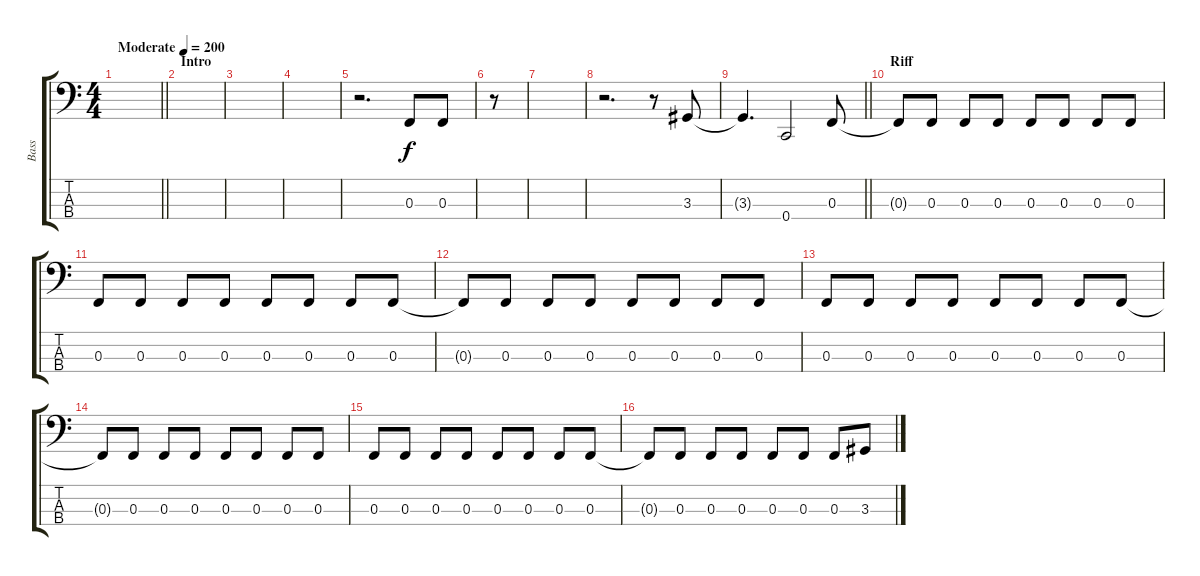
\track ("Bass" "Bass") {instrument electricbassfinger}
\staff {score tabs}
\tuning (Eb2 Bb1 F1 C1) {hide}
\ts (4 4)
\tempo (200 "Moderate")
\clef f4
\barLineRight lightlight
\ks c
|
\section ("" "Intro")
|
|
|
r.2{d} 0.3.8 0.3.8 |
r.8 |
|
r.2{d} r.8 3.3.8 |
\barLineRight lightlight
3.3{t}.4{d} 0.4.2 0.3.8 |
\section ("" "Riff")
0.3{t}.8 0.3.8 0.3.8 0.3.8 0.3.8 0.3.8 0.3.8 0.3.8 |
0.3.8 0.3.8 0.3.8 0.3.8 0.3.8 0.3.8 0.3.8 0.3.8 |
0.3{t}.8 0.3.8 0.3.8 0.3.8 0.3.8 0.3.8 0.3.8 0.3.8 |
0.3.8 0.3.8 0.3.8 0.3.8 0.3.8 0.3.8 0.3.8 0.3.8 |
0.3{t}.8 0.3.8 0.3.8 0.3.8 0.3.8 0.3.8 0.3.8 0.3.8 |
0.3.8 0.3.8 0.3.8 0.3.8 0.3.8 0.3.8 0.3.8 0.3.8 |
0.3{t}.8 0.3.8 0.3.8 0.3.8 0.3.8 0.3.8 0.3.8 3.3.8
